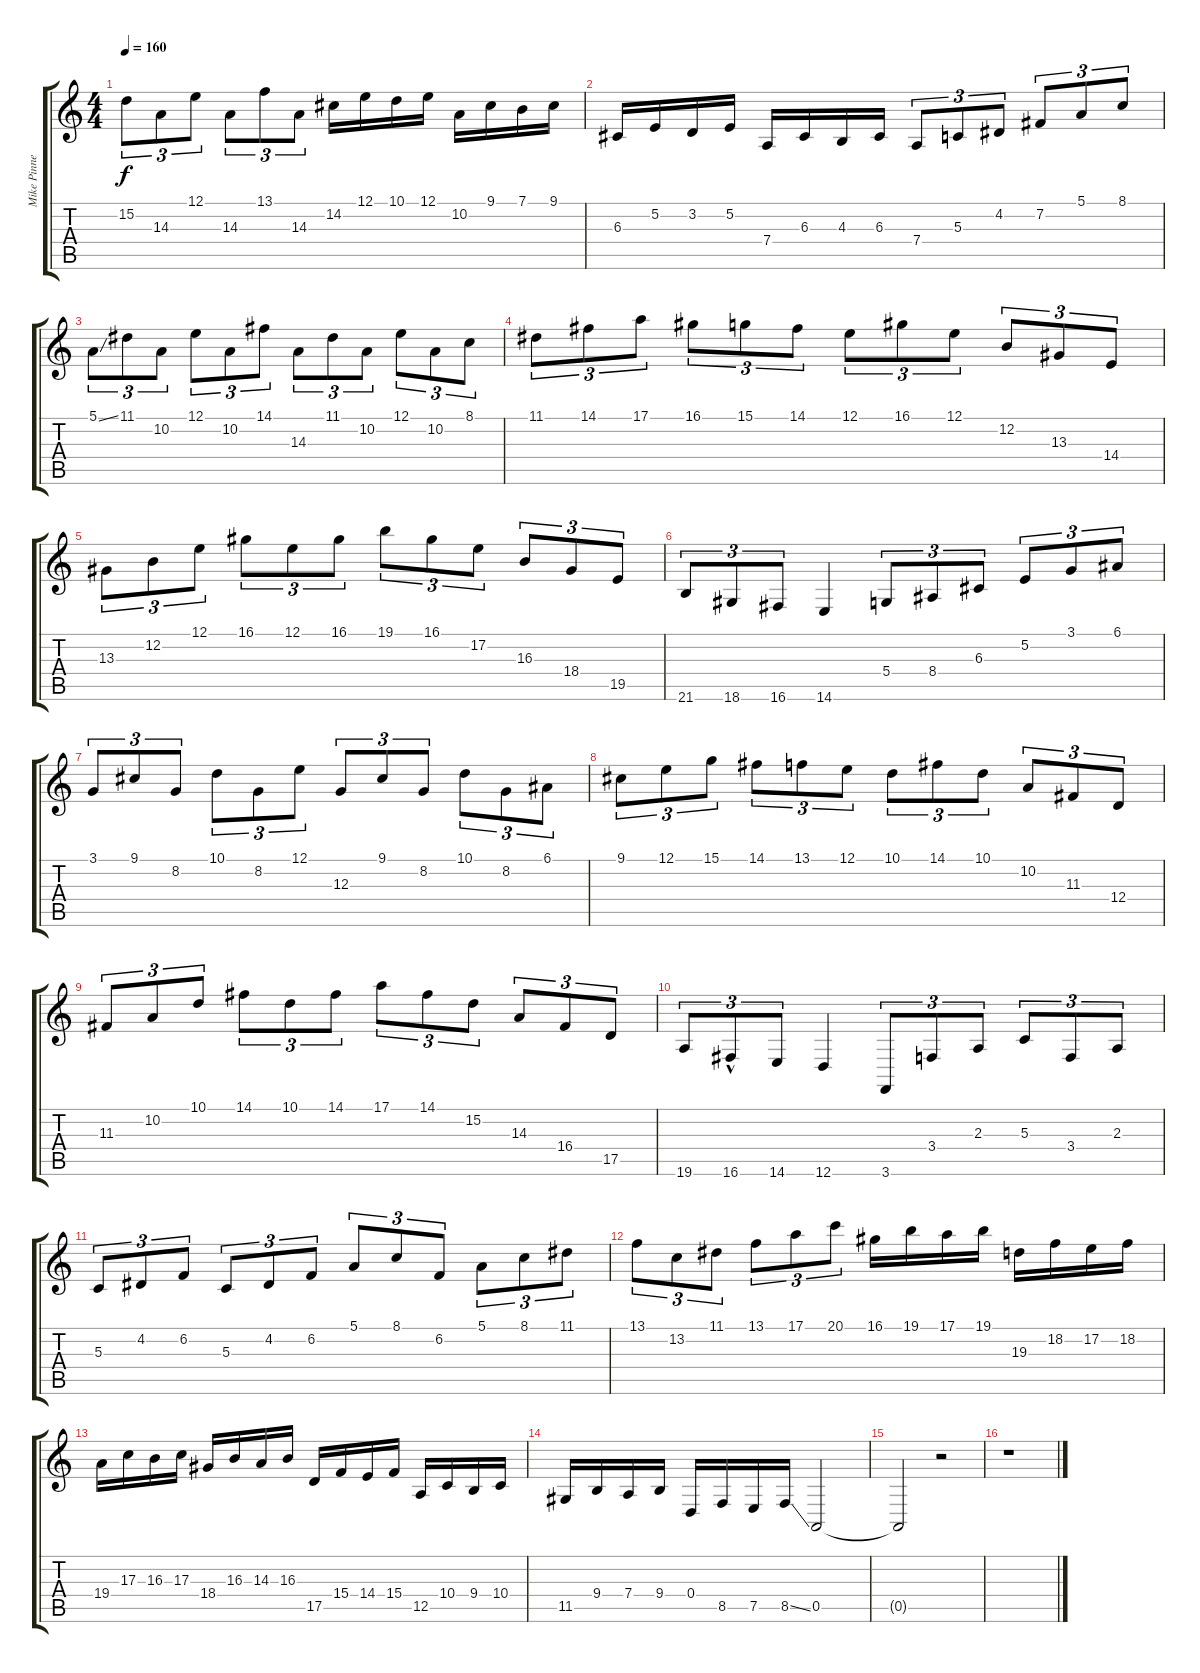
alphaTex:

\track ("Mike Pinnella (Piano)" "Mike Pinne") {instrument harpsichord}
\staff {score tabs}
\tuning (E4 B3 G3 D3 A2 D2) {hide}
\ts (4 4)
\tempo 160
\clef g2
\ks c
15.2.8{tu (3 2) dy f} 14.3.8{tu (3 2)} 12.1.8{tu (3 2)} 14.3.8{tu (3 2)} 13.1.8{tu (3 2)} 14.3.8{tu (3 2)} 14.2.16 12.1.16 10.1.16 12.1.16 10.2.16 9.1.16 7.1.16 9.1.16 |
6.3.16 5.2.16 3.2.16 5.2.16 7.4.16 6.3.16 4.3.16 6.3.16 7.4.8{tu (3 2)} 5.3.8{tu (3 2)} 4.2.8{tu (3 2)} 7.2.8{tu (3 2)} 5.1.8{tu (3 2)} 8.1.8{tu (3 2)} |
5.1{ss}.8{tu (3 2)} 11.1.8{tu (3 2)} 10.2.8{tu (3 2)} 12.1.8{tu (3 2)} 10.2.8{tu (3 2)} 14.1.8{tu (3 2)} 14.3.8{tu (3 2)} 11.1.8{tu (3 2)} 10.2.8{tu (3 2)} 12.1.8{tu (3 2)} 10.2.8{tu (3 2)} 8.1.8{tu (3 2)} |
11.1.8{tu (3 2)} 14.1.8{tu (3 2)} 17.1.8{tu (3 2)} 16.1.8{tu (3 2)} 15.1.8{tu (3 2)} 14.1.8{tu (3 2)} 12.1.8{tu (3 2)} 16.1.8{tu (3 2)} 12.1.8{tu (3 2)} 12.2.8{tu (3 2)} 13.3.8{tu (3 2)} 14.4.8{tu (3 2)} |
13.3.8{tu (3 2)} 12.2.8{tu (3 2)} 12.1.8{tu (3 2)} 16.1.8{tu (3 2)} 12.1.8{tu (3 2)} 16.1.8{tu (3 2)} 19.1.8{tu (3 2)} 16.1.8{tu (3 2)} 17.2.8{tu (3 2)} 16.3.8{tu (3 2)} 18.4.8{tu (3 2)} 19.5.8{tu (3 2)} |
21.6.8{tu (3 2)} 18.6.8{tu (3 2)} 16.6.8{tu (3 2)} 14.6.4 5.4.8{tu (3 2)} 8.4.8{tu (3 2)} 6.3.8{tu (3 2)} 5.2.8{tu (3 2)} 3.1.8{tu (3 2)} 6.1.8{tu (3 2)} |
3.1.8{tu (3 2)} 9.1.8{tu (3 2)} 8.2.8{tu (3 2)} 10.1.8{tu (3 2)} 8.2.8{tu (3 2)} 12.1.8{tu (3 2)} 12.3.8{tu (3 2)} 9.1.8{tu (3 2)} 8.2.8{tu (3 2)} 10.1.8{tu (3 2)} 8.2.8{tu (3 2)} 6.1.8{tu (3 2)} |
9.1.8{tu (3 2)} 12.1.8{tu (3 2)} 15.1.8{tu (3 2)} 14.1.8{tu (3 2)} 13.1.8{tu (3 2)} 12.1.8{tu (3 2)} 10.1.8{tu (3 2)} 14.1.8{tu (3 2)} 10.1.8{tu (3 2)} 10.2.8{tu (3 2)} 11.3.8{tu (3 2)} 12.4.8{tu (3 2)} |
11.3.8{tu (3 2)} 10.2.8{tu (3 2)} 10.1.8{tu (3 2)} 14.1.8{tu (3 2)} 10.1.8{tu (3 2)} 14.1.8{tu (3 2)} 17.1.8{tu (3 2)} 14.1.8{tu (3 2)} 15.2.8{tu (3 2)} 14.3.8{tu (3 2)} 16.4.8{tu (3 2)} 17.5.8{tu (3 2)} |
19.6.8{tu (3 2)} 16.6{hac}.8{tu (3 2)} 14.6.8{tu (3 2)} 12.6.4 3.6.8{tu (3 2)} 3.4.8{tu (3 2)} 2.3.8{tu (3 2)} 5.3.8{tu (3 2)} 3.4.8{tu (3 2)} 2.3.8{tu (3 2)} |
5.3.8{tu (3 2)} 4.2.8{tu (3 2)} 6.2.8{tu (3 2)} 5.3.8{tu (3 2)} 4.2.8{tu (3 2)} 6.2.8{tu (3 2)} 5.1.8{tu (3 2)} 8.1.8{tu (3 2)} 6.2.8{tu (3 2)} 5.1.8{tu (3 2)} 8.1.8{tu (3 2)} 11.1.8{tu (3 2)} |
13.1.8{tu (3 2)} 13.2.8{tu (3 2)} 11.1.8{tu (3 2)} 13.1.8{tu (3 2)} 17.1.8{tu (3 2)} 20.1.8{tu (3 2)} 16.1.16 19.1.16 17.1.16 19.1.16 19.3.16 18.2.16 17.2.16 18.2.16 |
19.4.16 17.3.16 16.3.16 17.3.16 18.4.16 16.3.16 14.3.16 16.3.16 17.5.16 15.4.16 14.4.16 15.4.16 12.5.16 10.4.16 9.4.16 10.4.16 |
11.5.16 9.4.16 7.4.16 9.4.16 0.4.16 8.5.16 7.5.16 8.5{ss}.16 0.5.2 |
0.5{t}.2 r.2 |
r.1
